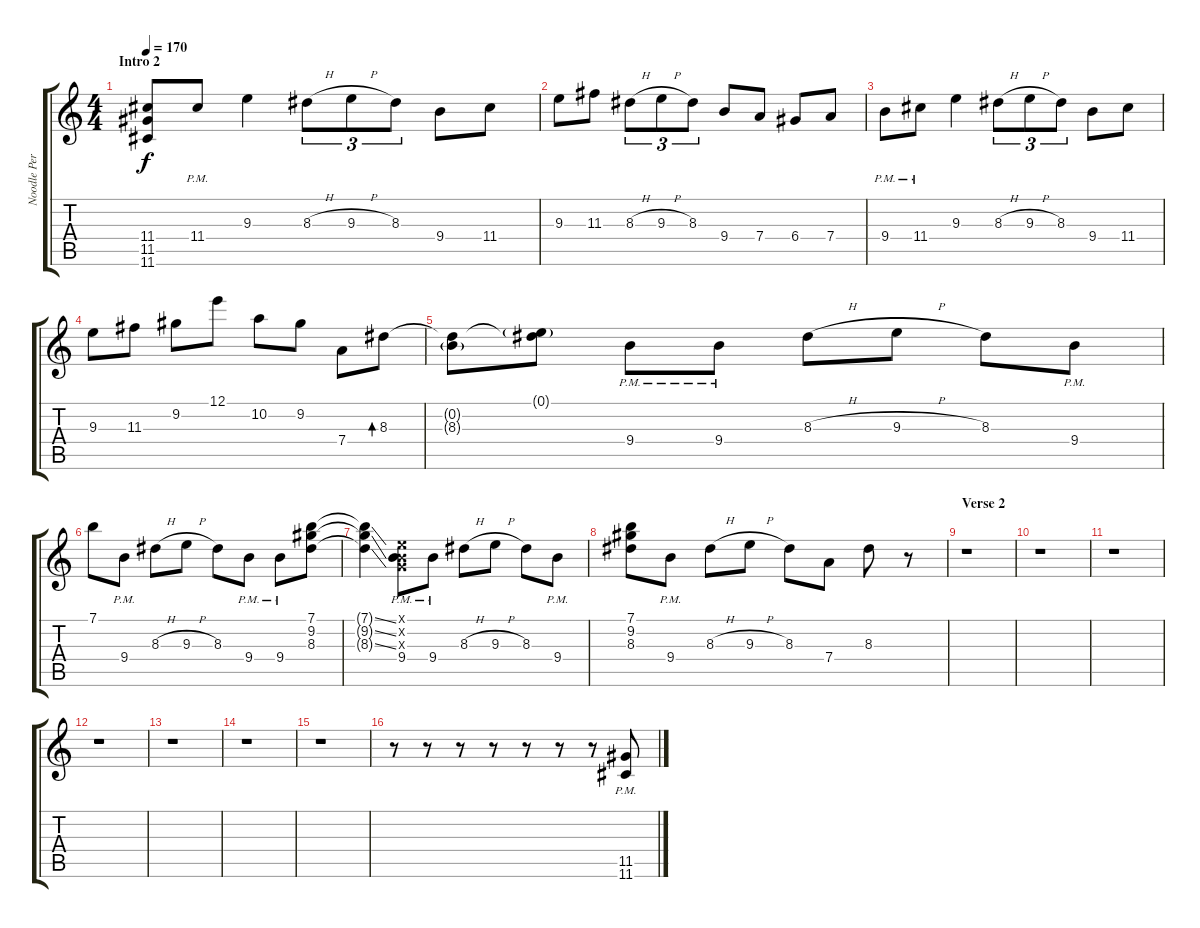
\track ("Noodle Perez" "Noodle Per") {instrument distortionguitar}
\staff {score tabs}
\tuning (E4 B3 G3 D3 A2 D2) {hide}
\ts (4 4)
\section ("" "Intro 2")
\tempo 170
\clef g2
\ks c
(11.4{t} 11.5{t} 11.6{t}).8{dy f} 11.4{pm}.8 9.3.4 8.3{h}.8{tu (3 2)} 9.3{h}.8{tu (3 2)} 8.3.8{tu (3 2)} 9.4.8 11.4.8 |
9.3.8 11.3.8 8.3{h}.8{tu (3 2)} 9.3{h}.8{tu (3 2)} 8.3.8{tu (3 2)} 9.4.8 7.4.8 6.4.8 7.4.8 |
9.4{pm}.8 11.4{pm}.8 9.3.4 8.3{h}.8{tu (3 2)} 9.3{h}.8{tu (3 2)} 8.3.8{tu (3 2)} 9.4.8 11.4.8 |
9.3.8 11.3.8 9.2.8 12.1.8 10.2.8 9.2.8 7.4.8 8.3.8{bd 120} |
(0.2{g} 8.3{t}).8 (0.1{g} 8.3{t}).8 9.4{pm}.8 9.4{pm}.8 8.3{h}.8 9.3{h}.8 8.3.8 9.4{pm}.8 |
7.1.8 9.4{pm}.8 8.3{h}.8 9.3{h}.8 8.3.8 9.4{pm}.8 9.4{pm}.8 (7.1 9.2 8.3).8 |
(7.1{ss t} 9.2{ss t} 8.3{ss t}).4 (0.1{x} 0.2{x} 0.3{x} 9.4{pm}).8 9.4{pm}.8 8.3{h}.8 9.3{h}.8 8.3.8 9.4{pm}.8 |
(7.1 9.2 8.3).8 9.4{pm}.8 8.3{h}.8 9.3{h}.8 8.3.8 7.4.8 8.3.8 r.8 |
\section ("" "Verse 2")
r.1 |
r.1 |
r.1 |
r.1 |
r.1 |
r.1 |
r.1 |
r.8 r.8 r.8 r.8 r.8 r.8 r.8 (11.5{pm} 11.6{pm}).8
